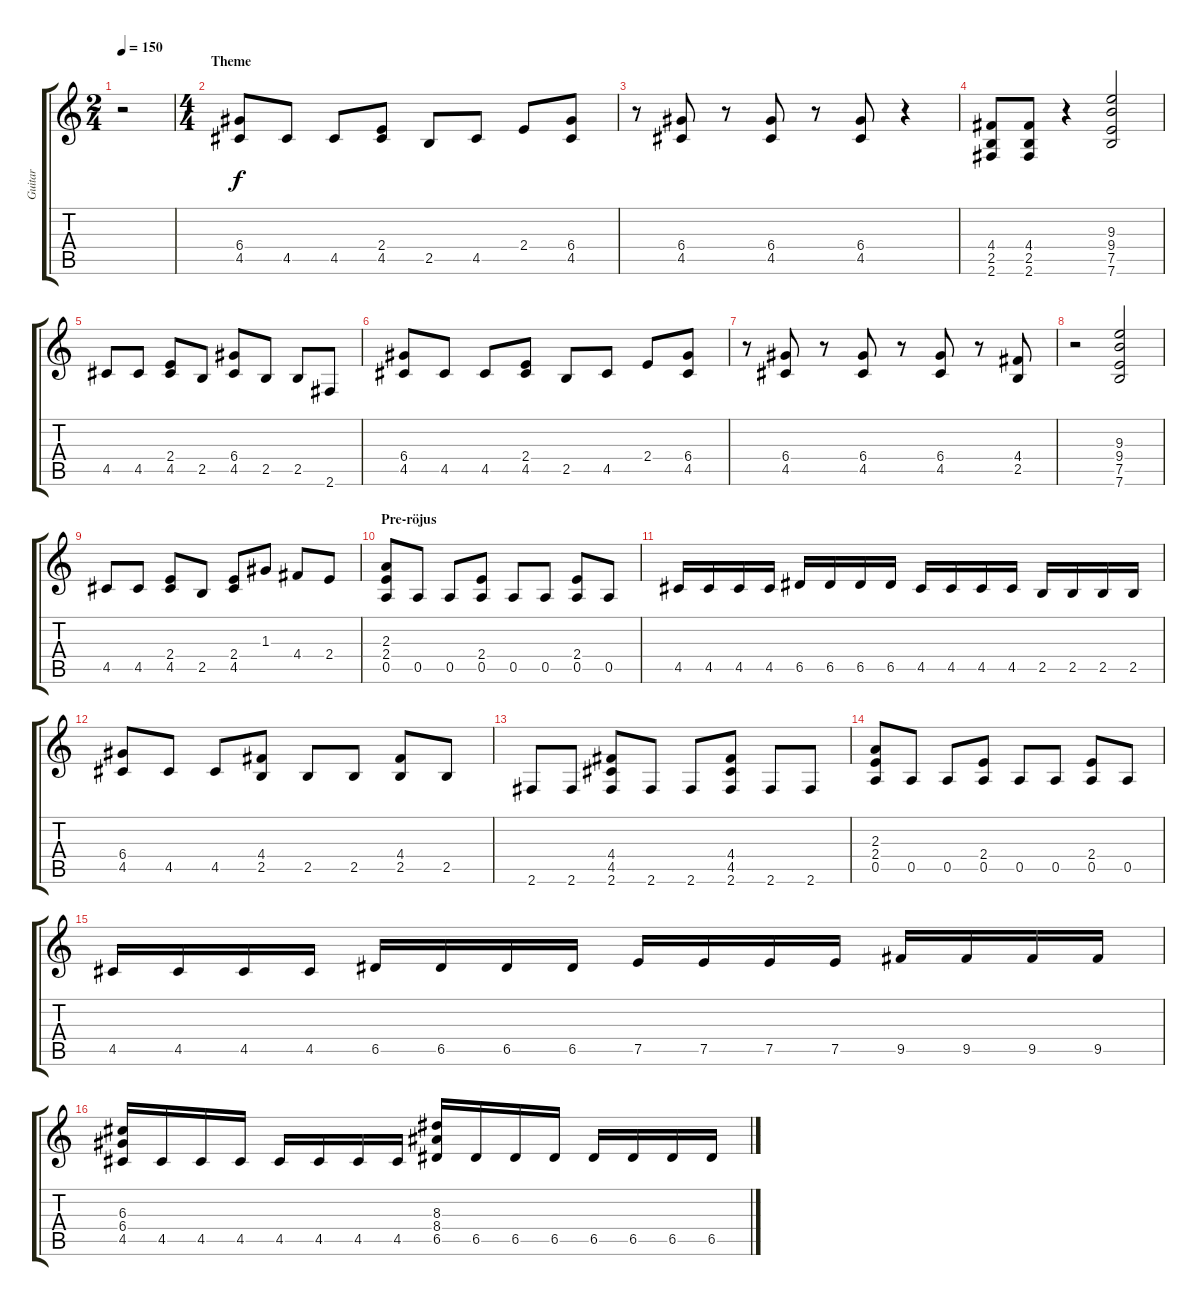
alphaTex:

\track ("Guitar" "Guitar") {instrument distortionguitar}
\staff {score tabs}
\tuning (E4 B3 G3 D3 A2 E2) {hide}
\ts (2 4)
\tempo 150
\clef g2
\ks c
r.2{dy f instrument distortionguitar} |
\ts (4 4)
\section ("" "Theme")
(6.4 4.5).8 4.5.8 4.5.8 (2.4 4.5).8 2.5.8 4.5.8 2.4.8 (6.4 4.5).8 |
r.8 (6.4 4.5).8 r.8 (6.4 4.5).8 r.8 (6.4 4.5).8 r.4 |
(4.4 2.5 2.6).8 (4.4 2.5 2.6).8 r.4 (9.3 9.4 7.5 7.6).2 |
4.5.8 4.5.8 (2.4 4.5).8 2.5.8 (6.4 4.5).8 2.5.8 2.5.8 2.6.8 |
(6.4 4.5).8 4.5.8 4.5.8 (2.4 4.5).8 2.5.8 4.5.8 2.4.8 (6.4 4.5).8 |
r.8 (6.4 4.5).8 r.8 (6.4 4.5).8 r.8 (6.4 4.5).8 r.8 (4.4 2.5).8 |
r.2 (9.3 9.4 7.5 7.6).2 |
4.5.8 4.5.8 (2.4 4.5).8 2.5.8 (2.4 4.5).8 1.3.8 4.4.8 2.4.8 |
\section ("" "Pre-röjus")
(2.3 2.4 0.5).8 0.5.8 0.5.8 (2.4 0.5).8 0.5.8 0.5.8 (2.4 0.5).8 0.5.8 |
4.5.16 4.5.16 4.5.16 4.5.16 6.5.16 6.5.16 6.5.16 6.5.16 4.5.16 4.5.16 4.5.16 4.5.16 2.5.16 2.5.16 2.5.16 2.5.16 |
(6.4 4.5).8 4.5.8 4.5.8 (4.4 2.5).8 2.5.8 2.5.8 (4.4 2.5).8 2.5.8 |
2.6.8 2.6.8 (4.4 4.5 2.6).8 2.6.8 2.6.8 (4.4 4.5 2.6).8 2.6.8 2.6.8 |
(2.3 2.4 0.5).8 0.5.8 0.5.8 (2.4 0.5).8 0.5.8 0.5.8 (2.4 0.5).8 0.5.8 |
4.5.16 4.5.16 4.5.16 4.5.16 6.5.16 6.5.16 6.5.16 6.5.16 7.5.16 7.5.16 7.5.16 7.5.16 9.5.16 9.5.16 9.5.16 9.5.16 |
\section ("" "")
(6.3 6.4 4.5).16 4.5.16 4.5.16 4.5.16 4.5.16 4.5.16 4.5.16 4.5.16 (8.3 8.4 6.5).16 6.5.16 6.5.16 6.5.16 6.5.16 6.5.16 6.5.16 6.5.16
